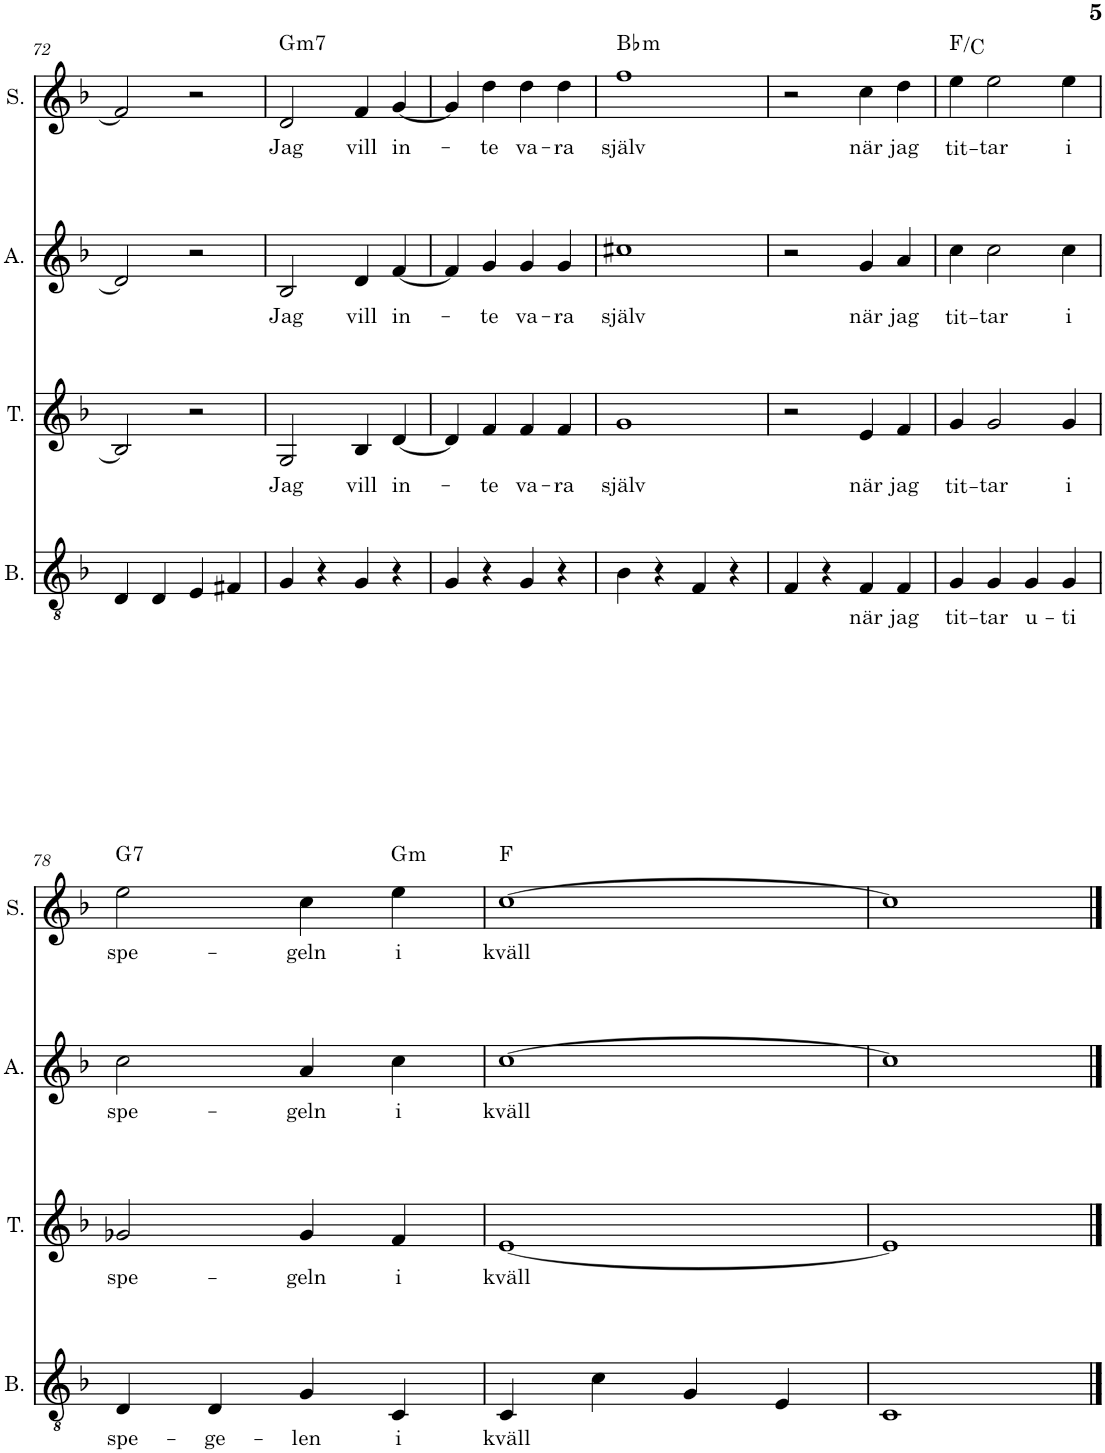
**kern	**text	**kern	**text	**kern	**text	**kern	**text	**harte
*part4	*part4	*part3	*part3	*part2	*part2	*part1	*part1	*part1
*staff4	*staff4	*staff3	*staff3	*staff2	*staff2	*staff1	*staff1	*
*I"Bass	*	*I"Tenor	*	*I"Alto	*	*I"Sopran	*	*
*I'B.	*	*I'T.	*	*I'A.	*	*I'S.	*	*
!!LO:PB:g=z
*clefGv2	*	*clefG2	*	*clefG2	*	*clefG2	*	*
*k[b-]	*	*k[b-]	*	*k[b-]	*	*k[b-]	*	*
*M4/4	*	*M4/4	*	*M4/4	*	*M4/4	*	*
=72	=72	=72	=72	=72	=72	=72	=72	=72
4D/	.	2B-/]	.	2d/]	.	2f#/]	.	.
4D/	.	.	.	.	.	.	.	.
4E/	.	2r	.	2r	.	2r	.	.
4F#X/	.	.	.	.	.	.	.	.
=73	=73	=73	=73	=73	=73	=73	=73	=73
!	!	!	!LO:LY:b	!	!LO:LY:b	!	!LO:LY:b	!LO:H:kt=m7
4G/	.	2G/	Jag	2B-/	Jag	2d/	Jag	G:min7
4r	.	.	.	.	.	.	.	.
!	!	!	!LO:LY:b	!	!LO:LY:b	!	!LO:LY:b	!
4G/	.	4B-/	vill	4d/	vill	4f/	vill	.
!	!	!	!LO:LY:b	!	!LO:LY:b	!	!LO:LY:b	!
4r	.	[4d/	-in-	[4f/	-in-	[4g/	-in-	.
=74	=74	=74	=74	=74	=74	=74	=74	=74
4G/	.	4d/]	.	4f/]	.	4g/]	.	.
!	!	!	!LO:LY:b	!	!LO:LY:b	!	!LO:LY:b	!
4r	.	4f/	-te	4g/	-te	4dd\	-te	.
!	!	!	!LO:LY:b	!	!LO:LY:b	!	!LO:LY:b	!
4G/	.	4f/	va-	4g/	va-	4dd\	va-	.
!	!	!	!LO:LY:b	!	!LO:LY:b	!	!LO:LY:b	!
4r	.	4f/	-ra	4g/	-ra	4dd\	-ra	.
=75	=75	=75	=75	=75	=75	=75	=75	=75
!	!	!	!LO:LY:b	!	!LO:LY:b	!	!LO:LY:b	!LO:H:kt=m
4B-\	.	1g	själv	1cc#X	själv	1ff	själv	Bb:min
4r	.	.	.	.	.	.	.	.
4F/	.	.	.	.	.	.	.	.
4r	.	.	.	.	.	.	.	.
=76	=76	=76	=76	=76	=76	=76	=76	=76
4F/	.	2r	.	2r	.	2r	.	.
4r	.	.	.	.	.	.	.	.
!	!LO:LY:b	!	!LO:LY:b	!	!LO:LY:b	!	!LO:LY:b	!
4F/	när	4e/	när	4g/	när	4cc\	när	.
!	!LO:LY:b	!	!LO:LY:b	!	!LO:LY:b	!	!LO:LY:b	!
4F/	jag	4f/	jag	4a/	jag	4dd\	jag	.
=77	=77	=77	=77	=77	=77	=77	=77	=77
!	!LO:LY:b	!	!LO:LY:b	!	!LO:LY:b	!	!LO:LY:b	!
4G/	tit-	4g/	tit-	4cc\	tit-	4ee\	tit-	F:maj/5
!	!LO:LY:b	!	!LO:LY:b	!	!LO:LY:b	!	!LO:LY:b	!
4G/	-tar	2g/	-tar	2cc\	-tar	2ee\	-tar	.
!	!LO:LY:b	!	!	!	!	!	!	!
4G/	u-	.	.	.	.	.	.	.
!	!LO:LY:b	!	!LO:LY:b	!	!LO:LY:b	!	!LO:LY:b	!
4G/	-ti	4g/	i	4cc\	i	4ee\	i	.
!!LO:LB:g=z
=78	=78	=78	=78	=78	=78	=78	=78	=78
!	!LO:LY:b	!	!LO:LY:b	!	!LO:LY:b	!	!LO:LY:b	!LO:H:kt=7
4D/	spe-	2g-X/	spe-	2cc\	spe-	2ee\	spe-	G:7
!	!LO:LY:b	!	!	!	!	!	!	!
4D/	-ge-	.	.	.	.	.	.	.
!	!LO:LY:b	!	!LO:LY:b	!	!LO:LY:b	!	!LO:LY:b	!
4G/	-len	4g-/	-geln	4a/	-geln	4cc\	-geln	.
!	!LO:LY:b	!	!LO:LY:b	!	!LO:LY:b	!	!LO:LY:b	!LO:H:kt=m
4C/	i	4f/	i	4cc\	i	4ee\	i	G:min
=79	=79	=79	=79	=79	=79	=79	=79	=79
!	!LO:LY:b	!	!LO:LY:b	!	!LO:LY:b	!	!LO:LY:b	!
4C/	kväll	[1e	kväll	[1cc	kväll	[1cc	kväll	F:maj
4c\	.	.	.	.	.	.	.	.
4G/	.	.	.	.	.	.	.	.
4E/	.	.	.	.	.	.	.	.
=80	=80	=80	=80	=80	=80	=80	=80	=80
1C	.	1e]	.	1cc]	.	1cc]	.	.
==	==	==	==	==	==	==	==	==
*-	*-	*-	*-	*-	*-	*-	*-	*-
